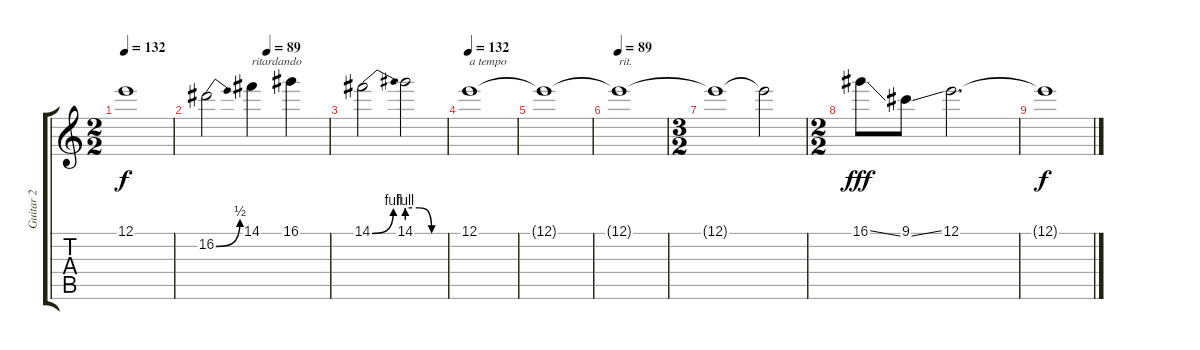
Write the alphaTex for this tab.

\track ("Guitar 2" "Guitar 2") {instrument distortionguitar}
\staff {score tabs}
\tuning (E4 B3 G3 D3 A2 E2) {hide}
\ts (2 2)
\tempo 132
\clef g2
\ks c
12.1{t}.1{dy f} |
\tempo (89 0.5)
16.2{be (bend 0 0 60 2)}.2 14.1.4{txt "ritardando"} 16.1.4 |
14.1{be (bend 0 0 60 4)}.2 14.1{be (custom 0 4 20 4 40 0 60 0)}.2 |
\tempo 132
12.1.1{txt "a tempo"} |
12.1{t}.1 |
\tempo 89
12.1{t}.1{txt "rit."} |
\ts (3 2)
12.1{t}.1 12.1{t}.2 |
\ts (2 2)
16.1{ss}.8{dy fff} 9.1{ss}.8 12.1.2{d} |
12.1{t}.1{dy f}
